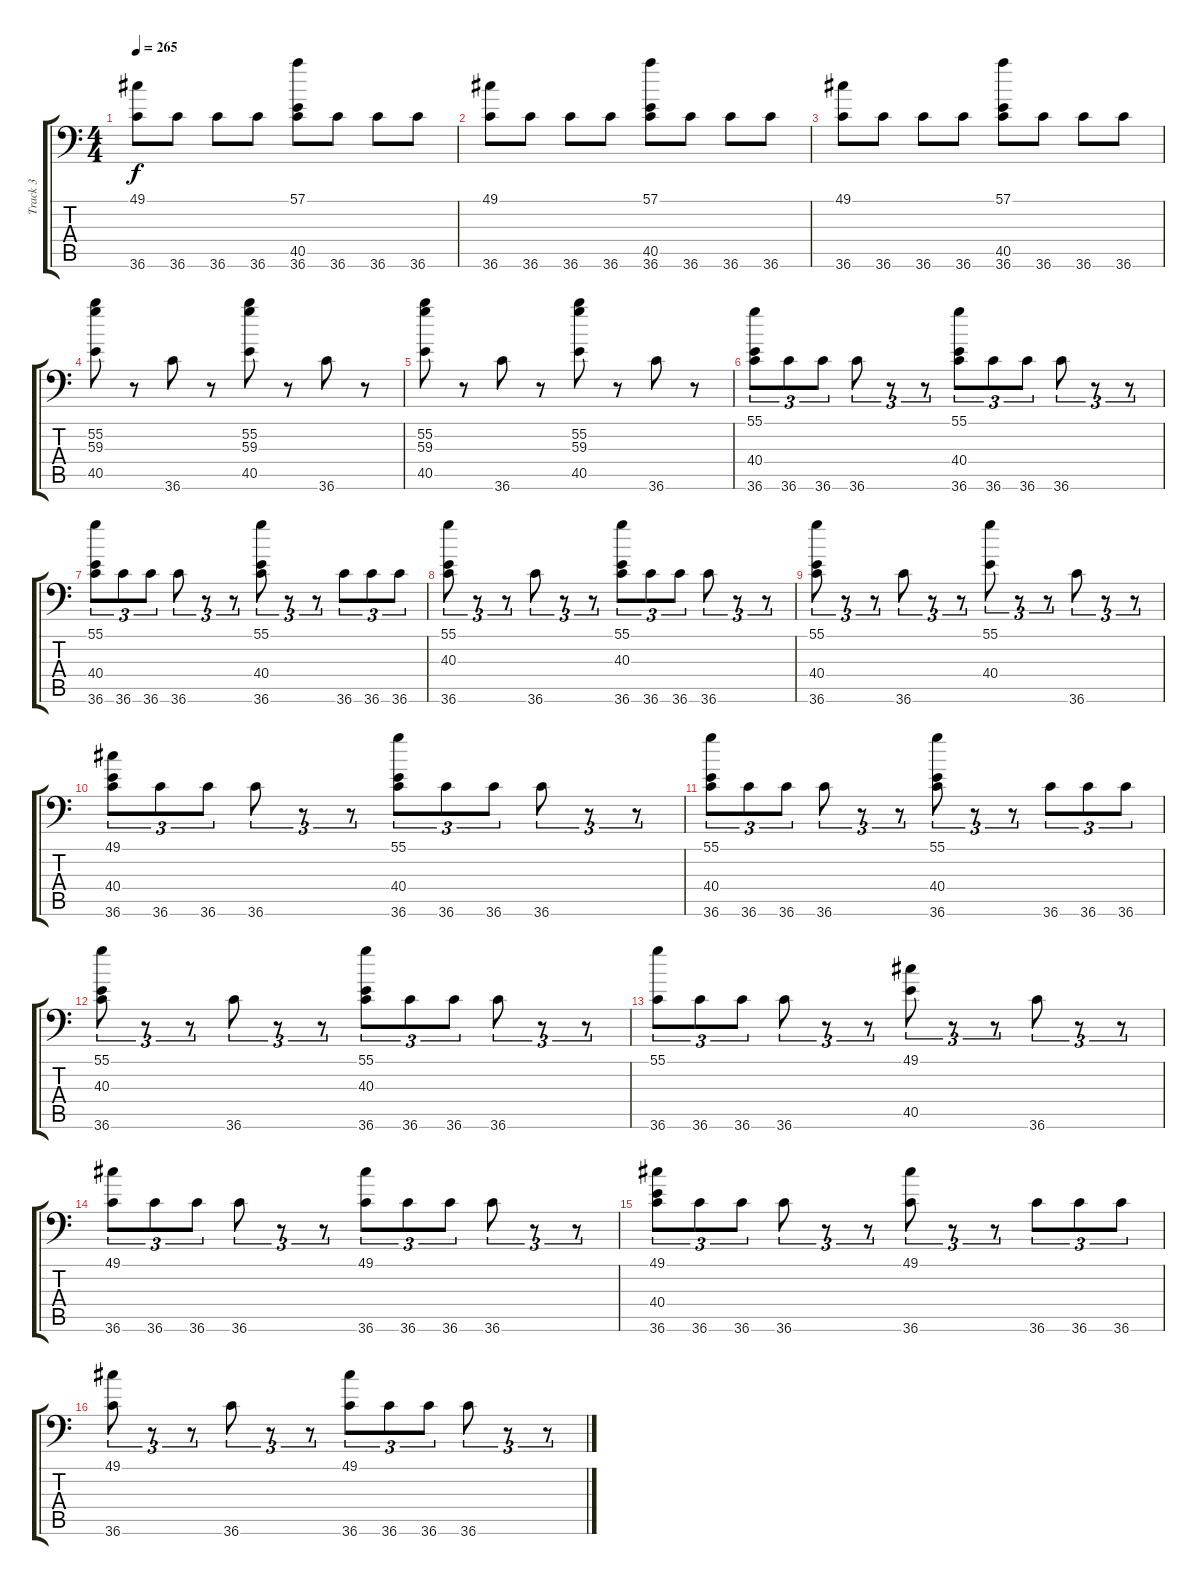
\track ("Track 3" "Track 3") {instrument acousticgrandpiano}
\staff {score tabs}
\tuning (C-1 C-1 C-1 C-1 C-1 C-1) {hide}
\ts (4 4)
\tempo 265
\clef f4
\ks c
(49.1 36.6).8{dy f} 36.6.8 36.6.8 36.6.8 (57.1 40.5 36.6).8 36.6.8 36.6.8 36.6.8 |
(49.1 36.6).8 36.6.8 36.6.8 36.6.8 (57.1 40.5 36.6).8 36.6.8 36.6.8 36.6.8 |
(49.1 36.6).8 36.6.8 36.6.8 36.6.8 (57.1 40.5 36.6).8 36.6.8 36.6.8 36.6.8 |
(55.2 59.3 40.5).8 r.8 36.6.8 r.8 (55.2 59.3 40.5).8 r.8 36.6.8 r.8 |
(55.2 59.3 40.5).8 r.8 36.6.8 r.8 (55.2 59.3 40.5).8 r.8 36.6.8 r.8 |
(55.1 40.4 36.6).8{tu (3 2)} 36.6.8{tu (3 2)} 36.6.8{tu (3 2)} 36.6.8{tu (3 2)} r.8{tu (3 2)} r.8{tu (3 2)} (55.1 40.4 36.6).8{tu (3 2)} 36.6.8{tu (3 2)} 36.6.8{tu (3 2)} 36.6.8{tu (3 2)} r.8{tu (3 2)} r.8{tu (3 2)} |
(55.1 40.4 36.6).8{tu (3 2)} 36.6.8{tu (3 2)} 36.6.8{tu (3 2)} 36.6.8{tu (3 2)} r.8{tu (3 2)} r.8{tu (3 2)} (55.1 40.4 36.6).8{tu (3 2)} r.8{tu (3 2)} r.8{tu (3 2)} 36.6.8{tu (3 2)} 36.6.8{tu (3 2)} 36.6.8{tu (3 2)} |
(55.1 40.3 36.6).8{tu (3 2)} r.8{tu (3 2)} r.8{tu (3 2)} 36.6.8{tu (3 2)} r.8{tu (3 2)} r.8{tu (3 2)} (55.1 40.3 36.6).8{tu (3 2)} 36.6.8{tu (3 2)} 36.6.8{tu (3 2)} 36.6.8{tu (3 2)} r.8{tu (3 2)} r.8{tu (3 2)} |
(55.1 40.4 36.6).8{tu (3 2)} r.8{tu (3 2)} r.8{tu (3 2)} 36.6.8{tu (3 2)} r.8{tu (3 2)} r.8{tu (3 2)} (55.1 40.4).8{tu (3 2)} r.8{tu (3 2)} r.8{tu (3 2)} 36.6.8{tu (3 2)} r.8{tu (3 2)} r.8{tu (3 2)} |
(49.1 40.4 36.6).8{tu (3 2)} 36.6.8{tu (3 2)} 36.6.8{tu (3 2)} 36.6.8{tu (3 2)} r.8{tu (3 2)} r.8{tu (3 2)} (55.1 40.4 36.6).8{tu (3 2)} 36.6.8{tu (3 2)} 36.6.8{tu (3 2)} 36.6.8{tu (3 2)} r.8{tu (3 2)} r.8{tu (3 2)} |
(55.1 40.4 36.6).8{tu (3 2)} 36.6.8{tu (3 2)} 36.6.8{tu (3 2)} 36.6.8{tu (3 2)} r.8{tu (3 2)} r.8{tu (3 2)} (55.1 40.4 36.6).8{tu (3 2)} r.8{tu (3 2)} r.8{tu (3 2)} 36.6.8{tu (3 2)} 36.6.8{tu (3 2)} 36.6.8{tu (3 2)} |
(55.1 40.3 36.6).8{tu (3 2)} r.8{tu (3 2)} r.8{tu (3 2)} 36.6.8{tu (3 2)} r.8{tu (3 2)} r.8{tu (3 2)} (55.1 40.3 36.6).8{tu (3 2)} 36.6.8{tu (3 2)} 36.6.8{tu (3 2)} 36.6.8{tu (3 2)} r.8{tu (3 2)} r.8{tu (3 2)} |
(55.1 36.6).8{tu (3 2)} 36.6.8{tu (3 2)} 36.6.8{tu (3 2)} 36.6.8{tu (3 2)} r.8{tu (3 2)} r.8{tu (3 2)} (49.1 40.5).8{tu (3 2)} r.8{tu (3 2)} r.8{tu (3 2)} 36.6.8{tu (3 2)} r.8{tu (3 2)} r.8{tu (3 2)} |
(49.1 36.6).8{tu (3 2)} 36.6.8{tu (3 2)} 36.6.8{tu (3 2)} 36.6.8{tu (3 2)} r.8{tu (3 2)} r.8{tu (3 2)} (49.1 36.6).8{tu (3 2)} 36.6.8{tu (3 2)} 36.6.8{tu (3 2)} 36.6.8{tu (3 2)} r.8{tu (3 2)} r.8{tu (3 2)} |
(49.1 40.4 36.6).8{tu (3 2)} 36.6.8{tu (3 2)} 36.6.8{tu (3 2)} 36.6.8{tu (3 2)} r.8{tu (3 2)} r.8{tu (3 2)} (49.1 36.6).8{tu (3 2)} r.8{tu (3 2)} r.8{tu (3 2)} 36.6.8{tu (3 2)} 36.6.8{tu (3 2)} 36.6.8{tu (3 2)} |
(49.1 36.6).8{tu (3 2)} r.8{tu (3 2)} r.8{tu (3 2)} 36.6.8{tu (3 2)} r.8{tu (3 2)} r.8{tu (3 2)} (49.1 36.6).8{tu (3 2)} 36.6.8{tu (3 2)} 36.6.8{tu (3 2)} 36.6.8{tu (3 2)} r.8{tu (3 2)} r.8{tu (3 2)}
